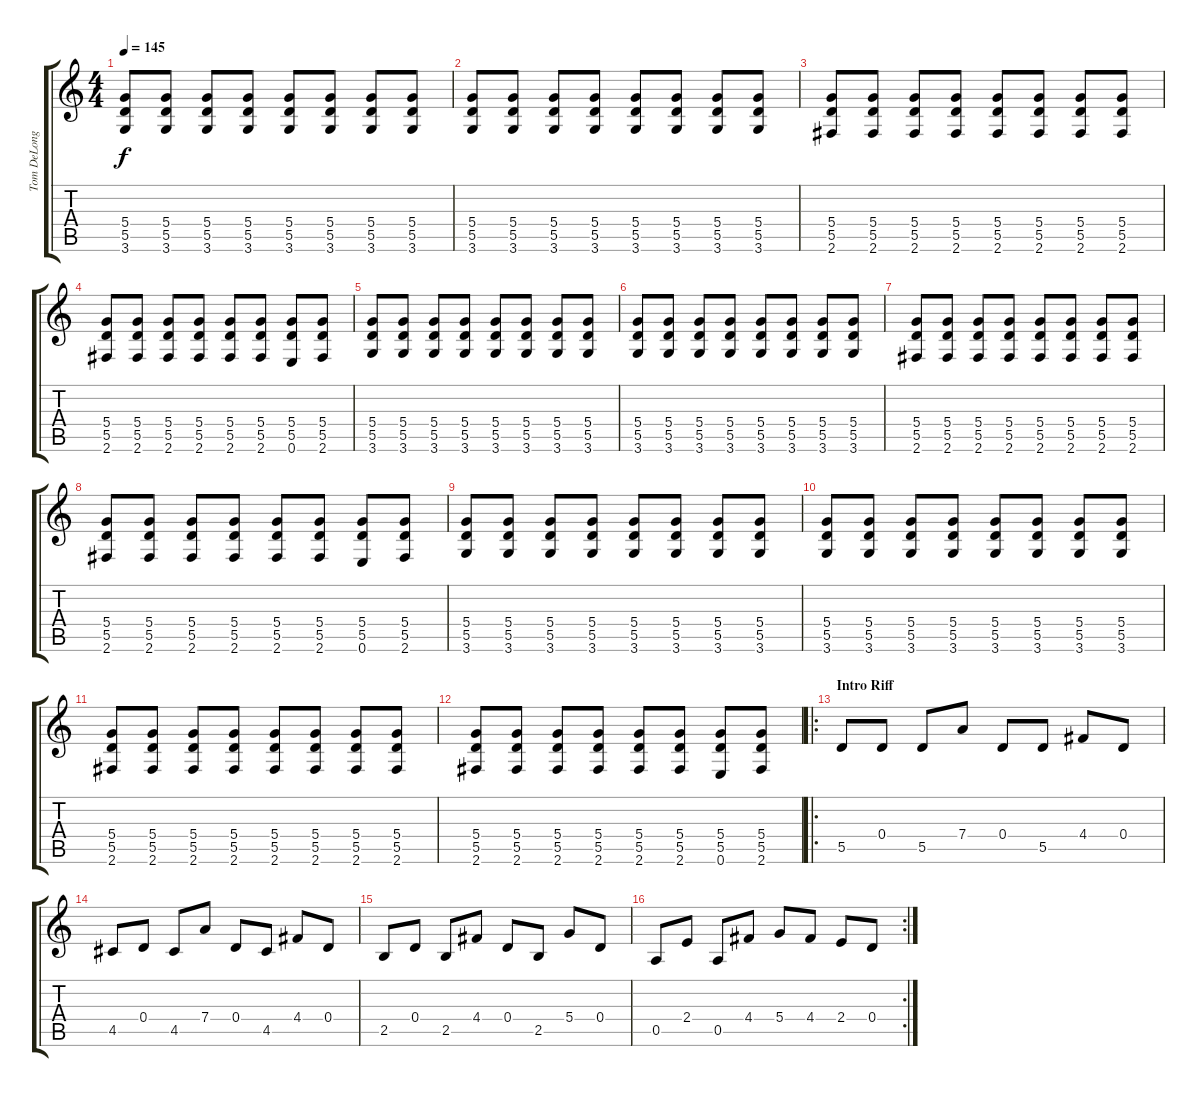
\track ("Tom DeLonge (Guitar)" "Tom DeLong") {instrument electricguitarclean}
\staff {score tabs}
\tuning (E4 B3 G3 D3 A2 E2) {hide}
\ts (4 4)
\tempo 145
\clef g2
\ks c
(5.4 5.5 3.6).8{dy f instrument distortionguitar} (5.4 5.5 3.6).8 (5.4 5.5 3.6).8 (5.4 5.5 3.6).8 (5.4 5.5 3.6).8 (5.4 5.5 3.6).8 (5.4 5.5 3.6).8 (5.4 5.5 3.6).8 |
(5.4 5.5 3.6).8 (5.4 5.5 3.6).8 (5.4 5.5 3.6).8 (5.4 5.5 3.6).8 (5.4 5.5 3.6).8 (5.4 5.5 3.6).8 (5.4 5.5 3.6).8 (5.4 5.5 3.6).8 |
(5.4 5.5 2.6).8 (5.4 5.5 2.6).8 (5.4 5.5 2.6).8 (5.4 5.5 2.6).8 (5.4 5.5 2.6).8 (5.4 5.5 2.6).8 (5.4 5.5 2.6).8 (5.4 5.5 2.6).8 |
(5.4 5.5 2.6).8 (5.4 5.5 2.6).8 (5.4 5.5 2.6).8 (5.4 5.5 2.6).8 (5.4 5.5 2.6).8 (5.4 5.5 2.6).8 (5.4 5.5 0.6).8 (5.4 5.5 2.6).8 |
(5.4 5.5 3.6).8{instrument distortionguitar} (5.4 5.5 3.6).8 (5.4 5.5 3.6).8 (5.4 5.5 3.6).8 (5.4 5.5 3.6).8 (5.4 5.5 3.6).8 (5.4 5.5 3.6).8 (5.4 5.5 3.6).8 |
(5.4 5.5 3.6).8 (5.4 5.5 3.6).8 (5.4 5.5 3.6).8 (5.4 5.5 3.6).8 (5.4 5.5 3.6).8 (5.4 5.5 3.6).8 (5.4 5.5 3.6).8 (5.4 5.5 3.6).8 |
(5.4 5.5 2.6).8 (5.4 5.5 2.6).8 (5.4 5.5 2.6).8 (5.4 5.5 2.6).8 (5.4 5.5 2.6).8 (5.4 5.5 2.6).8 (5.4 5.5 2.6).8 (5.4 5.5 2.6).8 |
(5.4 5.5 2.6).8 (5.4 5.5 2.6).8 (5.4 5.5 2.6).8 (5.4 5.5 2.6).8 (5.4 5.5 2.6).8 (5.4 5.5 2.6).8 (5.4 5.5 0.6).8 (5.4 5.5 2.6).8 |
(5.4 5.5 3.6).8{instrument distortionguitar} (5.4 5.5 3.6).8 (5.4 5.5 3.6).8 (5.4 5.5 3.6).8 (5.4 5.5 3.6).8 (5.4 5.5 3.6).8 (5.4 5.5 3.6).8 (5.4 5.5 3.6).8 |
(5.4 5.5 3.6).8 (5.4 5.5 3.6).8 (5.4 5.5 3.6).8 (5.4 5.5 3.6).8 (5.4 5.5 3.6).8 (5.4 5.5 3.6).8 (5.4 5.5 3.6).8 (5.4 5.5 3.6).8 |
(5.4 5.5 2.6).8 (5.4 5.5 2.6).8 (5.4 5.5 2.6).8 (5.4 5.5 2.6).8 (5.4 5.5 2.6).8 (5.4 5.5 2.6).8 (5.4 5.5 2.6).8 (5.4 5.5 2.6).8 |
(5.4 5.5 2.6).8 (5.4 5.5 2.6).8 (5.4 5.5 2.6).8 (5.4 5.5 2.6).8 (5.4 5.5 2.6).8 (5.4 5.5 2.6).8 (5.4 5.5 0.6).8 (5.4 5.5 2.6).8 |
\ro
\section ("" "Intro Riff")
5.5.8{instrument electricguitarclean} 0.4.8 5.5.8 7.4.8 0.4.8 5.5.8 4.4.8 0.4.8 |
4.5.8 0.4.8 4.5.8 7.4.8 0.4.8 4.5.8 4.4.8 0.4.8 |
2.5.8 0.4.8 2.5.8 4.4.8 0.4.8 2.5.8 5.4.8 0.4.8 |
\rc 2
0.5.8 2.4.8 0.5.8 4.4.8 5.4.8 4.4.8 2.4.8 0.4.8
